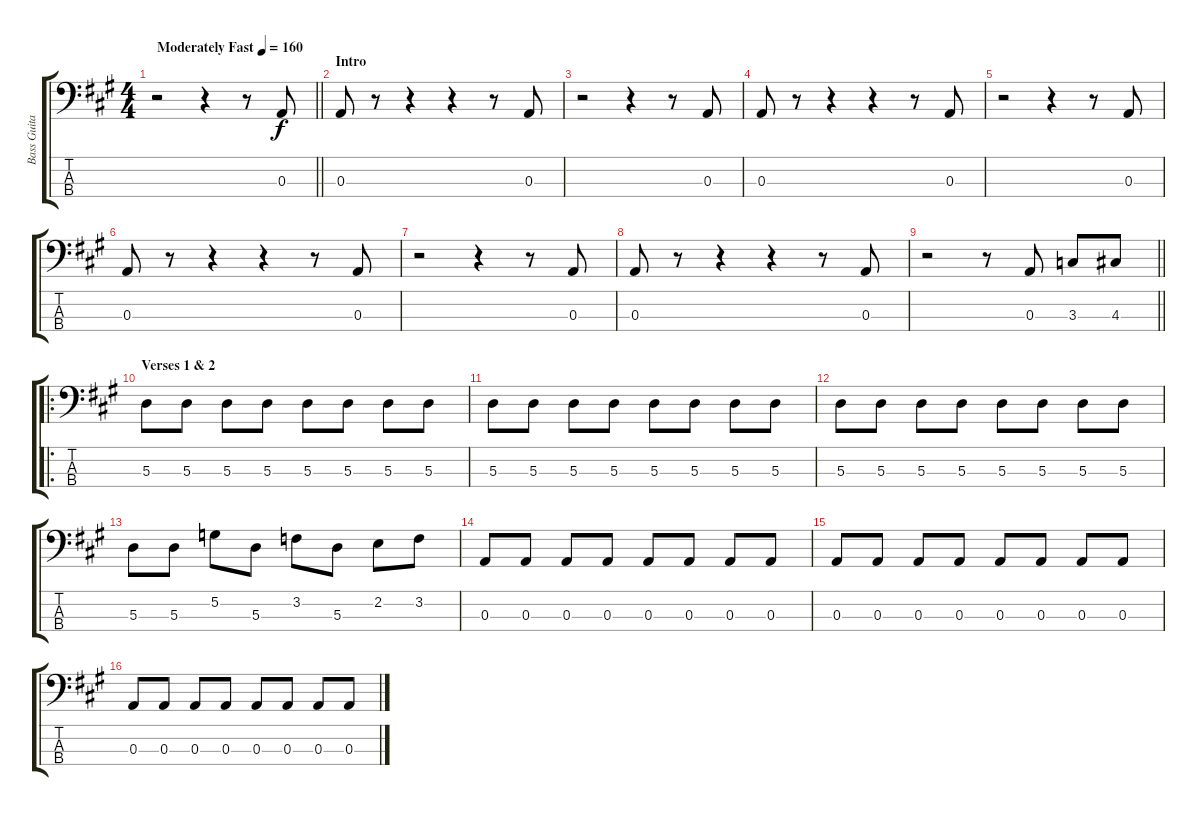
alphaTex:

\track ("Bass Guitar" "Bass Guita") {instrument electricbassfinger}
\staff {score tabs}
\tuning (G2 D2 A1 E1) {hide}
\ts (4 4)
\tempo (160 "Moderately Fast")
\clef f4
\barLineRight lightlight
\ks a
r.2{dy f instrument electricbassfinger} r.4 r.8 0.3.8 |
\section ("" "Intro")
0.3.8 r.8 r.4 r.4 r.8 0.3.8 |
r.2 r.4 r.8 0.3.8 |
0.3.8 r.8 r.4 r.4 r.8 0.3.8 |
r.2 r.4 r.8 0.3.8 |
0.3.8 r.8 r.4 r.4 r.8 0.3.8 |
r.2 r.4 r.8 0.3.8 |
0.3.8 r.8 r.4 r.4 r.8 0.3.8 |
\barLineRight lightlight
r.2 r.8 0.3.8 3.3.8 4.3.8 |
\ro
\section ("" "Verses 1 & 2")
5.3.8 5.3.8 5.3.8 5.3.8 5.3.8 5.3.8 5.3.8 5.3.8 |
5.3.8 5.3.8 5.3.8 5.3.8 5.3.8 5.3.8 5.3.8 5.3.8 |
5.3.8 5.3.8 5.3.8 5.3.8 5.3.8 5.3.8 5.3.8 5.3.8 |
5.3.8 5.3.8 5.2.8 5.3.8 3.2.8 5.3.8 2.2.8 3.2.8 |
0.3.8 0.3.8 0.3.8 0.3.8 0.3.8 0.3.8 0.3.8 0.3.8 |
0.3.8 0.3.8 0.3.8 0.3.8 0.3.8 0.3.8 0.3.8 0.3.8 |
0.3.8 0.3.8 0.3.8 0.3.8 0.3.8 0.3.8 0.3.8 0.3.8
